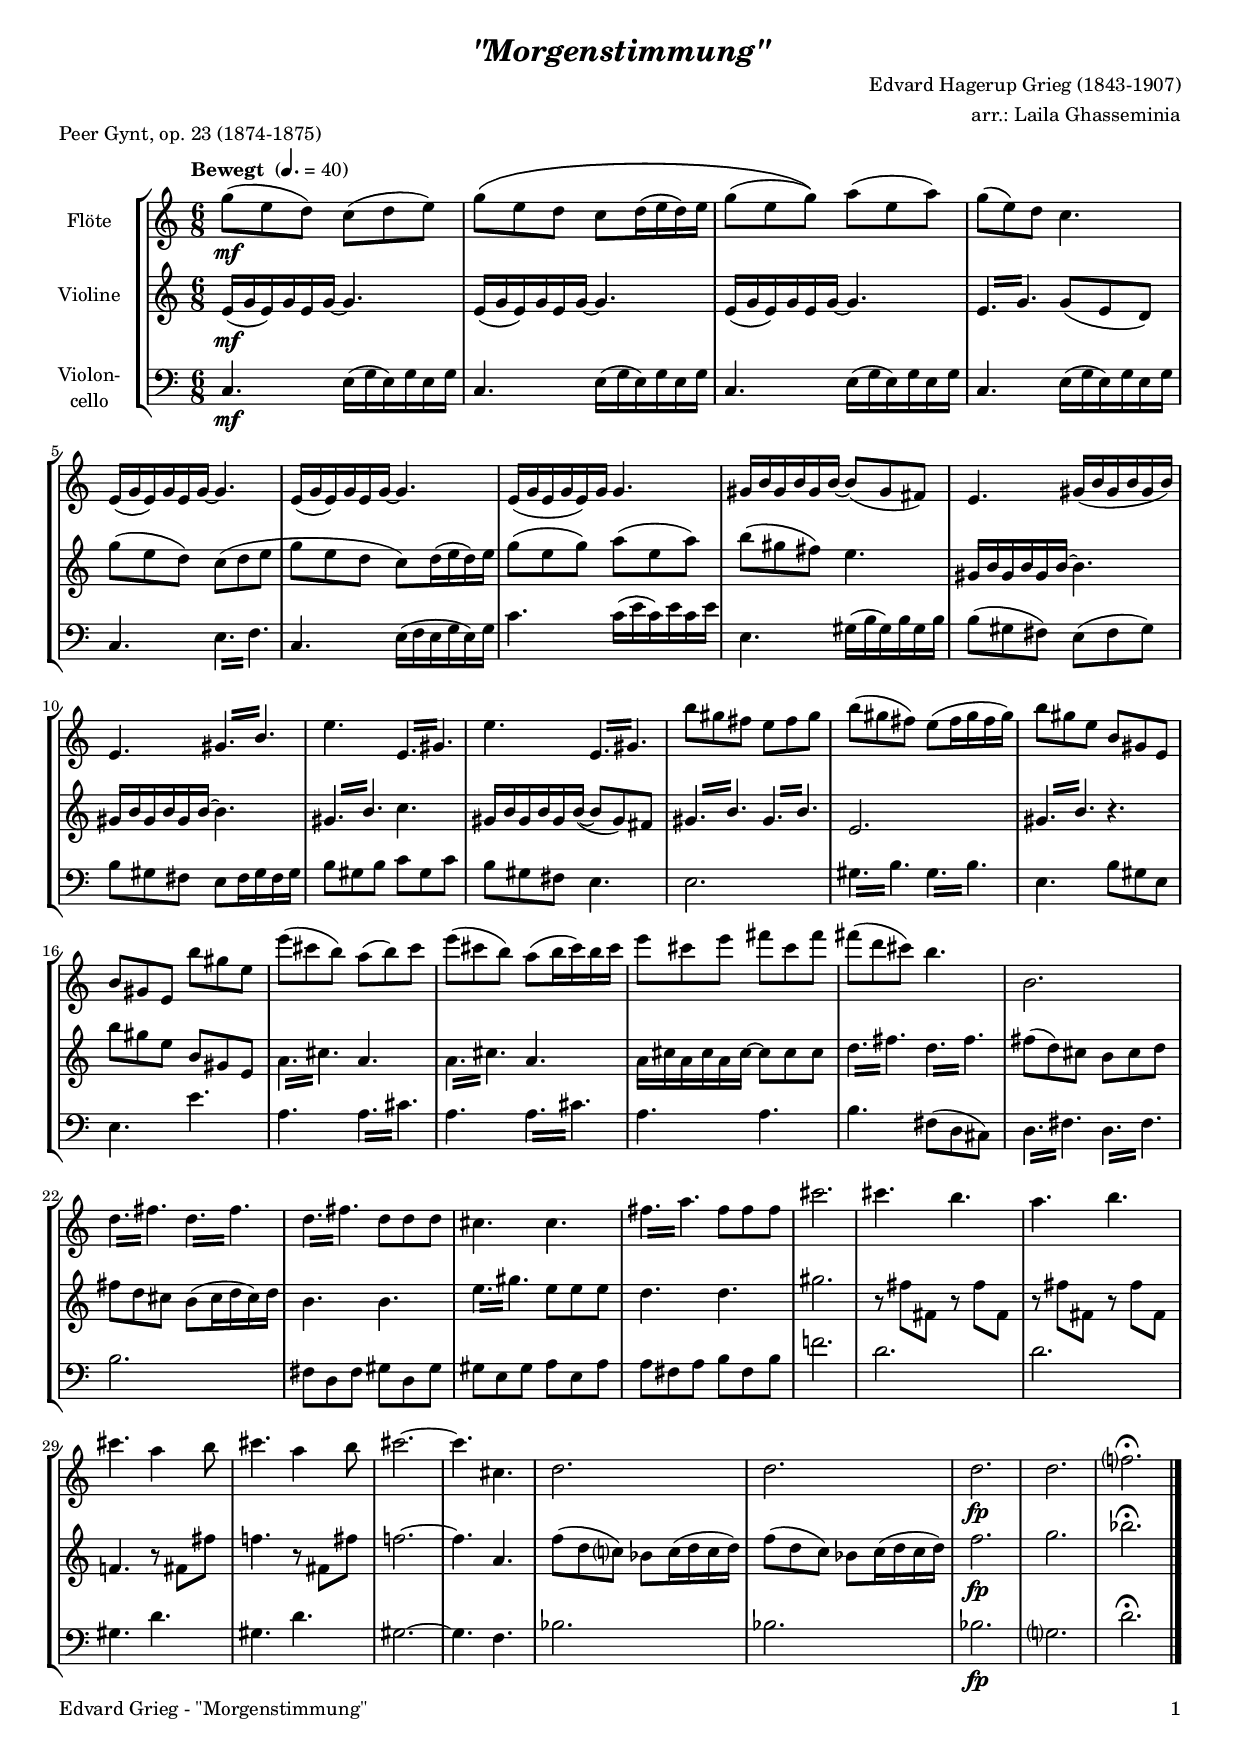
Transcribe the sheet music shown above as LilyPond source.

\version "2.24.4"
\include "deutsch.ly"

#(set-global-staff-size 16.75)

\header {
  title     = \markup \bold \italic "\"Morgenstimmung\""
  composer  = "Edvard Hagerup Grieg (1843-1907)"
  arranger  = "arr.: Laila Ghasseminia"
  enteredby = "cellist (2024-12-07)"
  piece     = "Peer Gynt, op. 23 (1874-1875)"
}

voiceconsts = {
  \key a \minor
  \time 6/8
  \clef "treble"
%  \numericTimeSignature
  \compressEmptyMeasures
  % Set default beaming for all staves
%  \set Timing.beamExceptions = #'()
%  \set Timing.baseMoment     = #(ly:make-moment 1 4)
%  \set Timing.beatStructure  = #'(1 1 1)
  \tempo "Bewegt " 4.=40
}

mifl = "flute"
mist = "string ensemble 1"
mivl = "violin"
miba = "cello"
mipz = "pizzicato strings"

rit  = \mark \markup \box \italic "rit."
semp = \markup { \italic "sempre" \dynamic p }

va = \relative c''' {
  \voiceconsts

  g8(\mf e d) c( d e)
  g\( e d c d16( e d) e
  g8( e g)\) a( e a)
  g( e) d c4.
  e,16( g e) g e g~ g4.
  e16( g e) g e g~ g4.

  e16( g e g e) g g4.
  gis16 h gis h gis h~ h8( gis fis)
  e4. gis16( h gis h gis h)
  e,4. \repeat tremolo 3 { gis16 h }
  e4. \repeat tremolo 3 { e,16 gis }

  e'4. \repeat tremolo 3 { e,16 gis }
  h'8 gis fis e fis gis
  h( gis fis) e( fis16 gis fis gis)
  h8 gis e h gis e
  h' gis e h'' gis e

  e'( cis h) a( h) cis
  e( cis h) a( h16 cis) h cis
  e8 cis e fis cis fis
  fis( d cis) h4.
  h,2.

  \repeat tremolo 3 { d16 fis } \repeat tremolo 3 { d fis }
  \repeat tremolo 3 { d fis } d8 d d
  cis4. cis
  \repeat tremolo 3 { fis16 a } fis8 fis fis
  cis'2.
  cis4. h
  a h

  cis4. a4 h8
  cis4. a4 h8
  cis2.~
  cis4. cis,
  d2.
  d
  d\fp
  d
  f?\fermata \bar "|."
}

vb = \relative c' {
  \voiceconsts

  e16(\mf g e) g e g~ g4.
  e16( g e) g e g~ g4.
  e16( g e) g e g~ g4.
  \repeat tremolo 3 { e16 g } g8( e d)
  g'( e d) c( d e
  g e d c) d16( e d) e

  g8( e g) a( e a)
  h( gis fis) e4.
  gis,16 h gis h gis h~ h4.
  gis16 h gis h gis h~ h4.
  \repeat tremolo 3 { gis16 h } c4.
  gis16 h gis h gis h(~ h8 gis) fis

  \repeat tremolo 3 { gis16 h }  \repeat tremolo 3 { gis h }
  e,2.
  \repeat tremolo 3 { gis16 h } r4.
  h'8 gis e h gis e
  \repeat tremolo 3 { a16 cis } a4.
  \repeat tremolo 3 { a16 cis } a4.


  a16 cis a cis a cis~ cis8 cis cis
  \repeat tremolo 3 { d16 fis } \repeat tremolo 3 { d fis }
  fis8( d) cis h cis d
  fis d cis h( cis16 d cis) d
  h4. h

  \repeat tremolo 3 { e16 gis } e8 e e
  d4. d
  gis2.
  r8 fis fis, r fis' fis,
  r fis' fis, r fis' fis,
  f!4. r8 fis fis'
  f!4. r8 fis, fis'

  f!2.~
  f4. a,
  f'8( d c?) b c16( d c d)
  f8( d c) b c16( d c d)
  f2.\fp
  g
  b\fermata \bar "|."
}

vc = \relative c {
  \voiceconsts
  \clef "bass"

  c4.\mf e16( g e) g e g
  c,4. e16( g e) g e g
  c,4. e16( g e) g e g
  c,4. e16( g e) g e g
  c,4. \repeat tremolo 3 { e16 f }
  c4. e16( f e g e) g

  c4. c16( e c) e c e
  e,4. gis16( h gis) h gis h
  h8( gis fis) e( fis gis)
  h gis fis e fis16 gis fis gis
  h8 gis h c gis c

  h gis fis e4.
  e2.
  \repeat tremolo 3 { gis16 h } \repeat tremolo 3 { gis h }
  e,4. h'8 gis e
  e4. e'
  a,4. \repeat tremolo 3 { a16 cis }

  a4. \repeat tremolo 3 { a16 cis }
  a4. a
  h fis8( d cis)
  \repeat tremolo 3 { d16 fis } \repeat tremolo 3 { d fis }
  h2.
  fis8 d fis gis d gis

  gis e gis a e a
  a fis a h fis h
  f'!2.
  d
  d
  gis,4. d'
  gis, d'
  gis,2.~
  gis4. f
  b2.
  b

  b\fp
  g?
  d'\fermata \bar "|."
}


music = \new StaffGroup <<
      \new Staff {
	\set Staff.midiInstrument = \mifl
	\set Staff.instrumentName = \markup \center-column { "Flöte" }
	\transpose a a { \va }
      }

      \new Staff {
	\set Staff.midiInstrument = \mivl
	\set Staff.instrumentName = \markup \center-column { "Violine" }
	\transpose a a { \vb }
      }

      \new Staff {
	\set Staff.midiInstrument = \miba
	\set Staff.instrumentName = \markup \center-column { "Violon-" "cello" }
	\transpose a a { \vc }
      }
>>

\book {
   \paper {
    print-page-number = ##t
    print-first-page-number = ##t
    ragged-last-bottom = ##f
    oddHeaderMarkup = \markup \null
    evenHeaderMarkup = \markup \null
    oddFooterMarkup = \markup {
      \fill-line {
        \if \should-print-page-number
        "Edvard Grieg - \"Morgenstimmung\"" \fromproperty #'page:page-number-string
      }
    }
    evenFooterMarkup = \oddFooterMarkup
  } \score {
    \music
    \layout {}
  }

  \score {
    \unfoldRepeats \music

    \midi {
      \context {
        \Score
      }
    }
  }
}